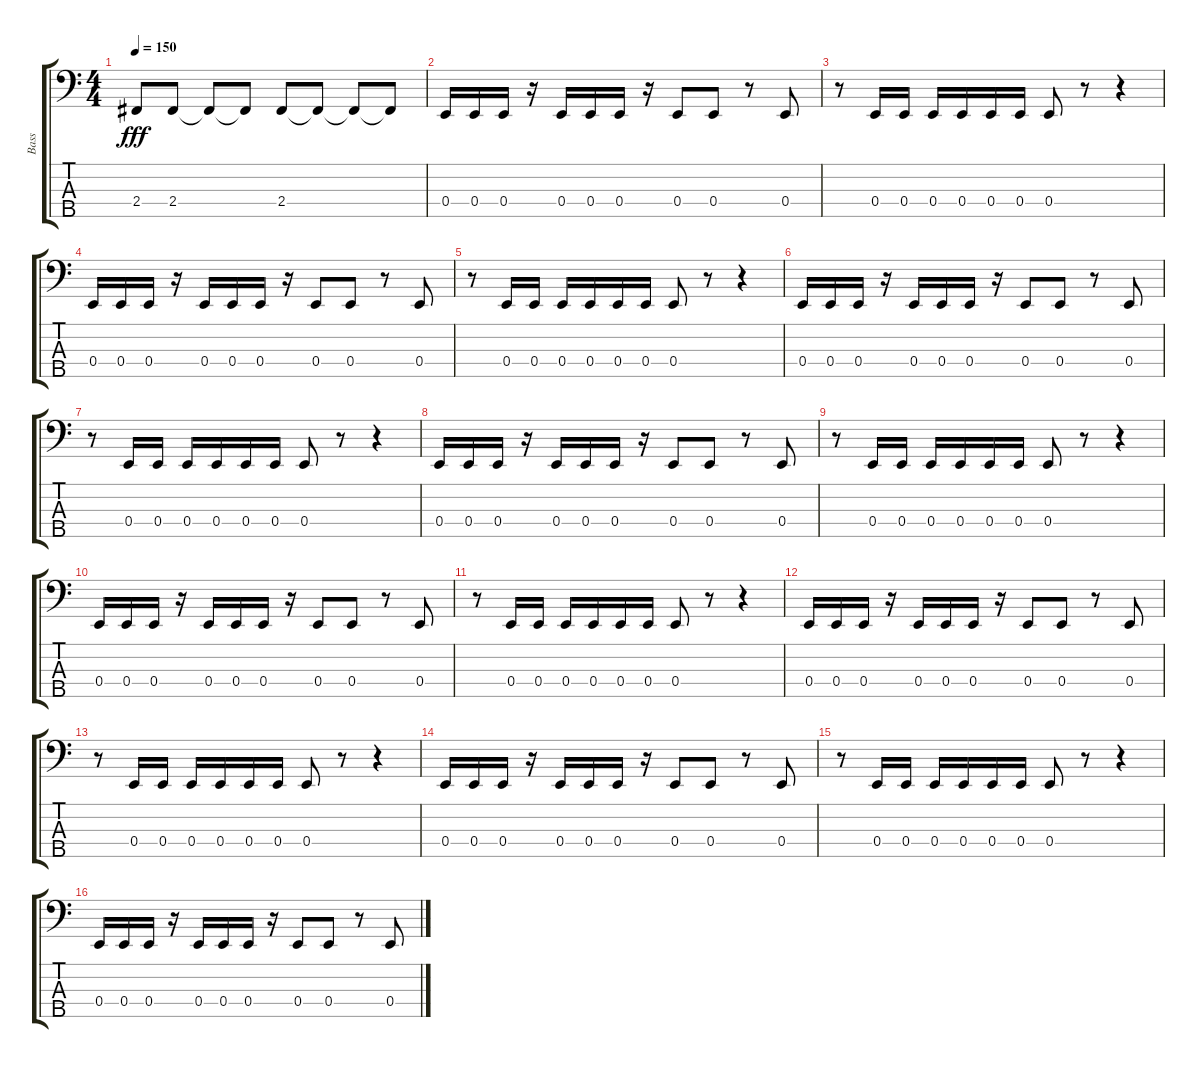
\track ("Bass" "Bass") {instrument electricbassfinger}
\staff {score tabs}
\tuning (G2 D2 A1 E1 B0) {hide}
\ts (4 4)
\tempo 150
\clef f4
\ks c
2.4{t}.8{dy fff} 2.4.8 2.4{t}.8 2.4{t}.8 2.4.8 2.4{t}.8 2.4{t}.8 2.4{t}.8 |
0.4.16 0.4.16 0.4.16 r.16 0.4.16 0.4.16 0.4.16 r.16 0.4.8 0.4.8 r.8 0.4.8 |
r.8 0.4.16 0.4.16 0.4.16 0.4.16 0.4.16 0.4.16 0.4.8 r.8 r.4 |
0.4.16 0.4.16 0.4.16 r.16 0.4.16 0.4.16 0.4.16 r.16 0.4.8 0.4.8 r.8 0.4.8 |
r.8 0.4.16 0.4.16 0.4.16 0.4.16 0.4.16 0.4.16 0.4.8 r.8 r.4 |
0.4.16 0.4.16 0.4.16 r.16 0.4.16 0.4.16 0.4.16 r.16 0.4.8 0.4.8 r.8 0.4.8 |
r.8 0.4.16 0.4.16 0.4.16 0.4.16 0.4.16 0.4.16 0.4.8 r.8 r.4 |
0.4.16 0.4.16 0.4.16 r.16 0.4.16 0.4.16 0.4.16 r.16 0.4.8 0.4.8 r.8 0.4.8 |
r.8 0.4.16 0.4.16 0.4.16 0.4.16 0.4.16 0.4.16 0.4.8 r.8 r.4 |
0.4.16 0.4.16 0.4.16 r.16 0.4.16 0.4.16 0.4.16 r.16 0.4.8 0.4.8 r.8 0.4.8 |
r.8 0.4.16 0.4.16 0.4.16 0.4.16 0.4.16 0.4.16 0.4.8 r.8 r.4 |
0.4.16 0.4.16 0.4.16 r.16 0.4.16 0.4.16 0.4.16 r.16 0.4.8 0.4.8 r.8 0.4.8 |
r.8 0.4.16 0.4.16 0.4.16 0.4.16 0.4.16 0.4.16 0.4.8 r.8 r.4 |
0.4.16 0.4.16 0.4.16 r.16 0.4.16 0.4.16 0.4.16 r.16 0.4.8 0.4.8 r.8 0.4.8 |
r.8 0.4.16 0.4.16 0.4.16 0.4.16 0.4.16 0.4.16 0.4.8 r.8 r.4 |
0.4.16 0.4.16 0.4.16 r.16 0.4.16 0.4.16 0.4.16 r.16 0.4.8 0.4.8 r.8 0.4.8
